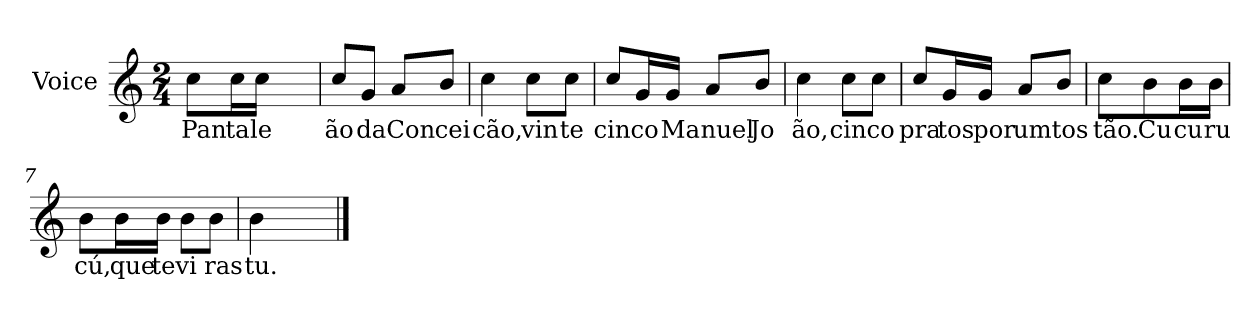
**kern	**text
*part1	*part1
*staff1	*staff1
*I"Voice	*
*I'V	*
*clefG2	*
*k[]	*
*C:	*
*M2/4	*
=	=
8ccL	Pan
16cc	ta
16ccJJ	le
4ryy	.
=1	=1
8ccL	ão
8gJ	da
8aL	Con
8bJ	cei
=2	=2
4cc	cão,
8ccL	vin
8ccJ	te
=3	=3
8ccL	cin
16g	co
16gJJ	Ma
8aL	nuel
8bJ	Jo
=4	=4
4cc	ão,
8ccL	cin
8ccJ	co
=5	=5
8ccL	pra
16g	tos
16gJJ	por
8aL	um
8bJ	tos
=6	=6
4cc	tão.
8bL	Cu
16b	cu
16bJJ	ru
=7	=7
8bL	cú,
16b	que
16bJJ	te
8bL	vi
8bJ	ras
=8	=8
4b	tu.
4ryy	.
==	==
*-	*-
